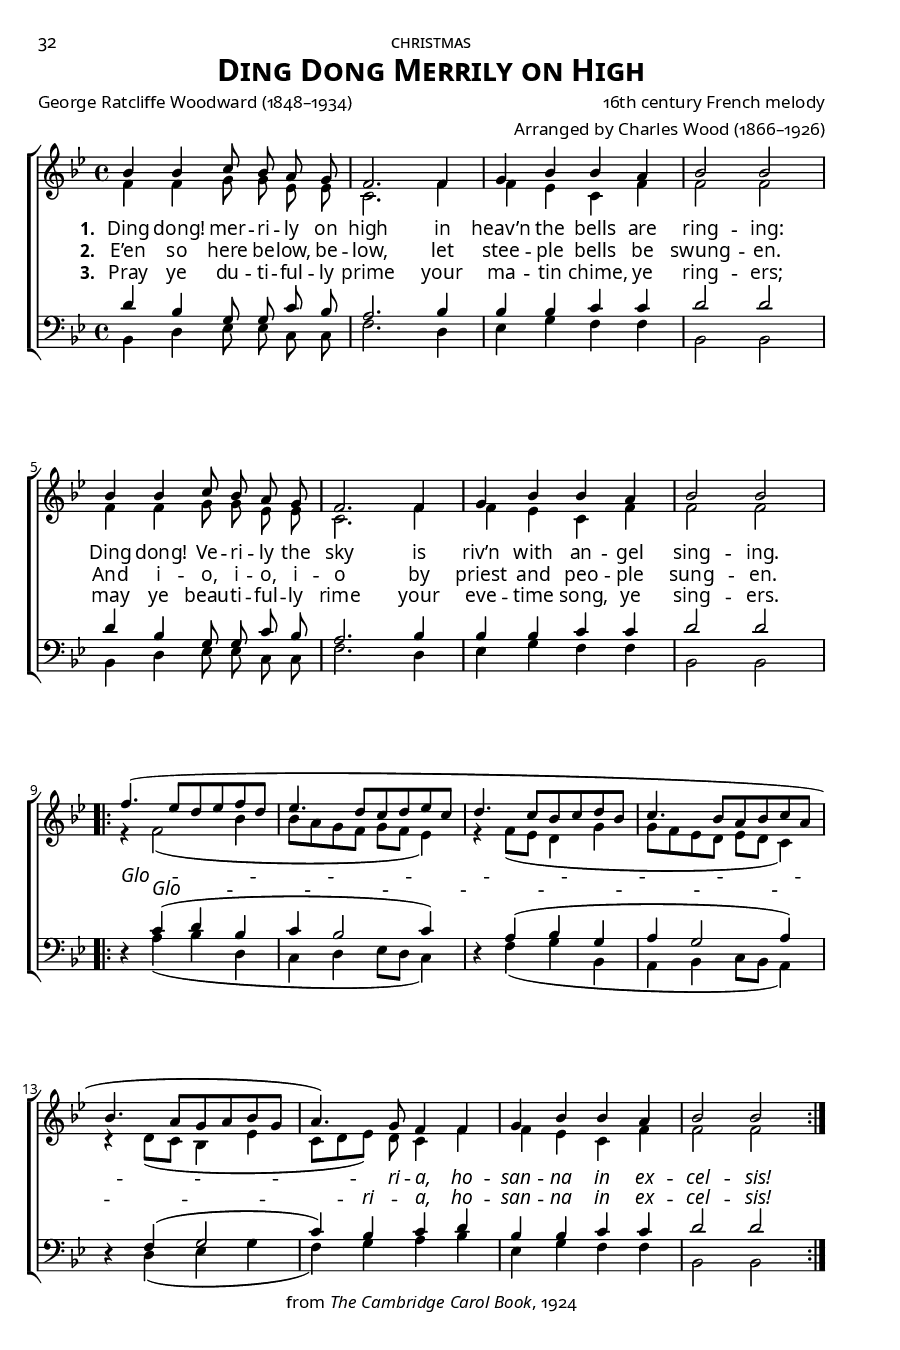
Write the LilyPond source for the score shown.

\version "2.14.2"
\include "util.ly"
\header {
  title = \markup{\override #'(font-name . "Garamond Premier Pro Semibold"){ \abs-fontsize #15 \smallCapsOldStyle"Ding Dong Merrily on High"}}
  poet = \markup\oldStyleNum"George Ratcliffe Woodward (1848–1934)"
  composer = \markup\oldStyleNum"16th century French melody"
  arranger = \markup\oldStyleNum"Arranged by Charles Wood (1866–1926)"
  
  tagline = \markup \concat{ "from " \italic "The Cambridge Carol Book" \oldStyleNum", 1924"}

}
\paper {
  %print-all-headers = ##f
  paper-height = 9\in
  paper-width = 6\in
  indent = 0\in
  %system-system-spacing = #'((basic-distance . 10) (padding . 0))
  %system-system-spacing =
  %  #'((basic-distance . 0)
  %     (minimum-distance . 0)
  %     (padding . -0.35)
  %     (stretchability . 100))
  ragged-last-bottom = ##f
  ragged-bottom = ##f
  two-sided = ##t
  inner-margin = 0.5\in
  outer-margin = 0.25\in
  top-margin = 0.25\in
  bottom-margin = 0.25\in
  first-page-number = #032
  print-first-page-number = ##t
  headerLine = \markup{\override #'(font-name . "Garamond Premier Pro") \smallCapsOldStyle"christmas"}
  oddHeaderMarkup = \markup\fill-line{
     \override #'(font-name . "Garamond Premier Pro")\abs-fontsize #8.5
     \combine 
        \fill-line{"" \on-the-fly #print-page-number-check-first
        \oldStylePageNum""
        }
        \fill-line{\headerLine}
  }
  evenHeaderMarkup = \markup {
     \override #'(font-name . "Garamond Premier Pro")\abs-fontsize #8.5
     \combine
        \on-the-fly #print-page-number-check-first
        \oldStylePageNum""
        \fill-line{\headerLine}
  }
}
#(set-global-staff-size 15) \paper{ #(define fonts (make-pango-font-tree "GoudyOlSt BT" "Garamond Premier Pro" "Garamond Premier Pro" (/ 15 20))) }

global = {
  \key bes \major
  \time 4/4
  \autoBeamOff
}

sopMusic = \relative c'' {
  \repeat unfold 2 {
    bes4 bes c8 bes a g |
    f2. f4 |
    g bes bes a |
    bes2 bes
  } \break
  \repeat volta 2 {
    f'4.( ees8[ d ees f d] |
    ees4. d8[ c d ees c] |
    d4. c8[ bes c d bes] |
    c4. bes8[ a bes c a] |
    
    bes4. a8[ g a bes g] |
    a4.) g8 f4 f |
    g bes bes a |
    bes2 bes 2
  }
}
sopWords = \lyricmode {
  
}

altoMusic = \relative c' {
  \repeat unfold 2 {
    f4 f g8 g ees ees |
    c2. f4 |
    f ees c f |
    f2 f |
  }
  \repeat volta 2 {
    r4 f2( bes4 |
    bes8[ a g f] g[ f] ees4) |
    r4  f8([ ees] d4 g |
    g8[ f ees d] ees[ d] c4) |
    
    r4 d8([ c] bes4 ees |
    c8[ d ees]) d c4 f |
    f ees c f |
    f2 f
  }
}
altoWords = \lyricmode {
  \dropLyricsVII
  \set stanza = #"1. "
  Ding dong! mer -- ri -- ly on high in heav’n the bells are ring -- ing:
  Ding dong!  Ve -- ri -- ly the sky is riv’n with an -- gel sing -- ing.
  \markup\italic Glo -- \markup\italic ri -- \markup\italic a, \markup\italic ho -- \markup\italic san -- \markup\italic na \markup\italic in \markup\italic ex -- \markup\italic cel -- \markup\italic sis!
}
altoWordsII = \lyricmode {
  \dropLyricsVII
  \set stanza = #"2. "
  E’en so here be -- low, be -- low, let stee -- ple bells be swung -- en.
  And i -- o, i -- o, i -- o by priest and peo -- ple sung -- en.
}
altoWordsIII = \lyricmode {
  \dropLyricsVII
  \set stanza = #"3. "
  Pray ye du -- ti -- ful -- ly prime your ma -- tin chime, ye ring -- ers;
  may ye beau -- ti -- ful -- ly rime your eve -- time song, ye sing -- ers.
}

tenorMusic = \relative c' {
  \repeat unfold 2 {
    d4 bes g8 g c bes |
    a2. bes4 |
    bes bes c c |
    d2 d |
  }
  \repeat volta 2 {
    d,4\rest c'( d bes |
    c bes2 c4) |
    d,4\rest a'( bes g |
    a g2 a4) |
    
    d,\rest f( g2 |
    c4) bes c d |
    bes bes c c |
    d2 d
  }
}
tenorWords = \lyricmode {
  \repeat unfold 28 { \skip 1}
  \markup\italic Glo -- _ _ \markup\italic ri -- \markup\italic a, \markup\italic ho -- \markup\italic san -- \markup\italic na \markup\italic in \markup\italic ex -- \markup\italic cel -- \markup\italic sis!
}

bassMusic = \relative c {
  \repeat unfold 2 {
    bes4 d ees8 ees c c |
    f2. d4 |
    ees g f f |
    bes,2 bes |
  }
  \repeat volta 2 {
    s4 a'4( bes d, |
    c d ees8[ d] c4) |
    s4 f( g bes, |
    a bes c8[ bes] a4) |
    
    s4 d( ees g |
    f) g a bes |
    ees, g f f |
    bes,2 bes
  }
}
bassWords = \lyricmode {

}

\score {
  <<
   \new ChoirStaff <<
    \new Staff = women <<
      \new Voice = "sopranos" { \voiceOne << \global \sopMusic >> }
      \new Voice = "altos" { \voiceTwo << \global \altoMusic >> }
    >>
    \new Lyrics \with { alignAboveContext = #"women" \override VerticalAxisGroup #'nonstaff-relatedstaff-spacing = #'((basic-distance . 1))} \lyricsto "sopranos" \sopWords
    \new Lyrics = "altosIII"  \with { alignBelowContext = #"women" } \lyricsto "sopranos" \altoWordsIII
    \new Lyrics = "altosII"  \with { alignBelowContext = #"women" } \lyricsto "sopranos" \altoWordsII
    \new Lyrics = "altos"  \with { alignBelowContext = #"women" \override VerticalAxisGroup #'nonstaff-relatedstaff-spacing = #'((basic-distance . 1))} \lyricsto "sopranos" \altoWords
   \new Staff = men <<
      \clef bass
      \new Voice = "tenors" { \voiceOne << \global \tenorMusic >> }
      \new Voice = "basses" { \voiceTwo << \global \bassMusic >> }
    >>
    \new Lyrics \with { alignAboveContext = #"men"  } \lyricsto "tenors" \tenorWords
    \new Lyrics \with { alignBelowContext = #"men" } \lyricsto "basses" \bassWords
  >>
%    \new PianoStaff << \new Staff { \new Voice { \pianoRH } } \new Staff { \clef "bass" \pianoLH } >>
  >>
  \layout {
    \context {
      \Score
      %\override SpacingSpanner #'base-shortest-duration = #(ly:make-moment 1 8)
      %\override SpacingSpanner #'common-shortest-duration = #(ly:make-moment 1 4)
    }
    \context {
      % Remove all empty staves
      % \Staff \RemoveEmptyStaves \override VerticalAxisGroup #'remove-first = ##t
    }
    \context {
      \Lyrics
      \override LyricText #'X-offset = #center-on-word
    }
  }
  \midi {
    \tempo 4 = 165
    \set Staff.midiInstrument = "flute"
  
    \context {
      \Voice
      \remove "Dynamic_performer"
    }
  }
}
